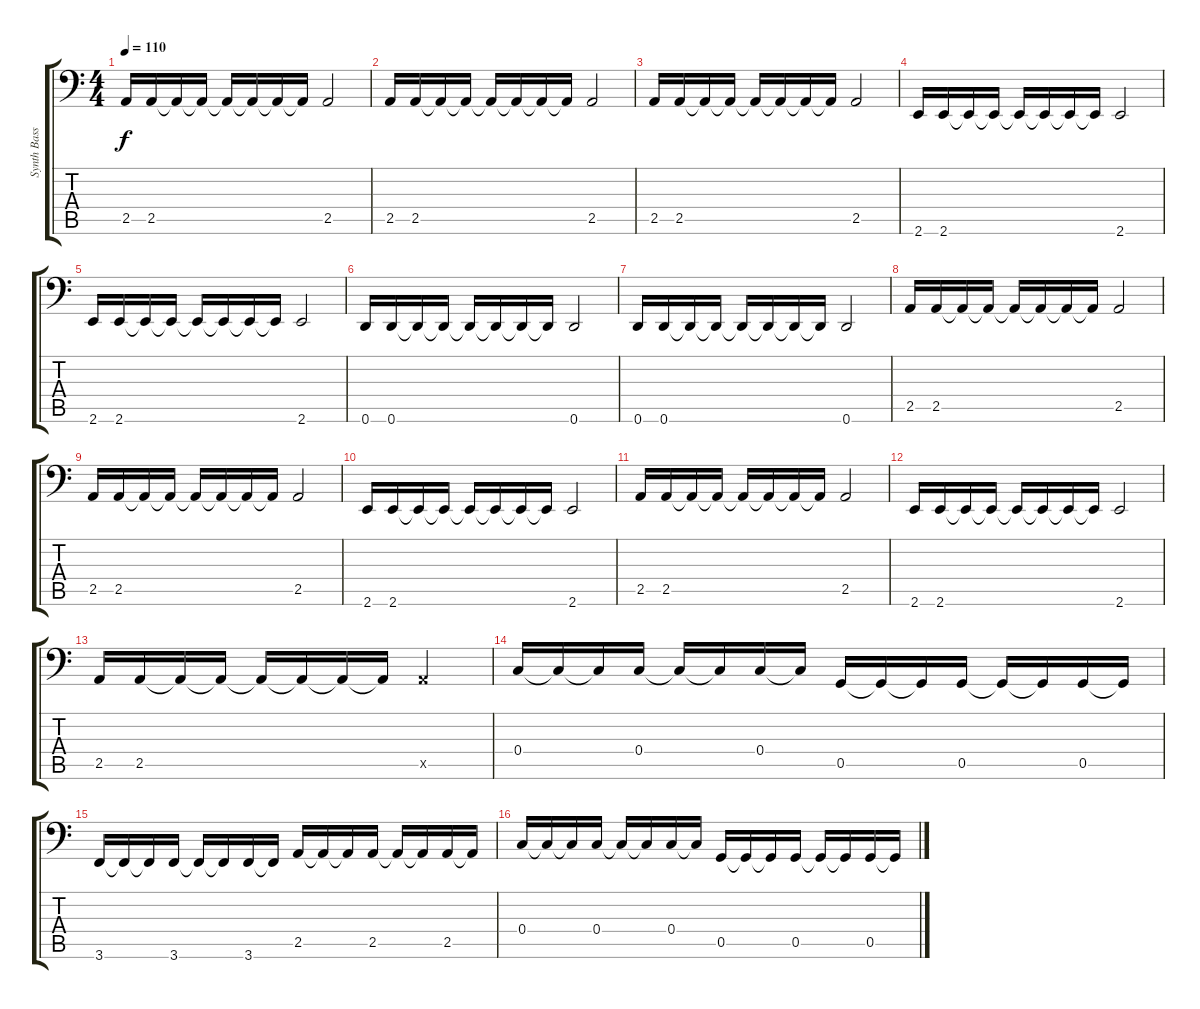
\track ("Synth Bass" "Synth Bass") {instrument synthbass2}
\staff {score tabs}
\tuning (D3 A2 F2 C2 G1 D1) {hide}
\ts (4 4)
\tempo 110
\clef f4
\ks c
2.5.16{dy f} 2.5.16 2.5{t}.16 2.5{t}.16 2.5{t}.16 2.5{t}.16 2.5{t}.16 2.5{t}.16 2.5.2 |
2.5.16 2.5.16 2.5{t}.16 2.5{t}.16 2.5{t}.16 2.5{t}.16 2.5{t}.16 2.5{t}.16 2.5.2 |
2.5.16 2.5.16 2.5{t}.16 2.5{t}.16 2.5{t}.16 2.5{t}.16 2.5{t}.16 2.5{t}.16 2.5.2 |
2.6.16 2.6.16 2.6{t}.16 2.6{t}.16 2.6{t}.16 2.6{t}.16 2.6{t}.16 2.6{t}.16 2.6.2 |
2.6.16 2.6.16 2.6{t}.16 2.6{t}.16 2.6{t}.16 2.6{t}.16 2.6{t}.16 2.6{t}.16 2.6.2 |
0.6.16 0.6.16 0.6{t}.16 0.6{t}.16 0.6{t}.16 0.6{t}.16 0.6{t}.16 0.6{t}.16 0.6.2 |
0.6.16 0.6.16 0.6{t}.16 0.6{t}.16 0.6{t}.16 0.6{t}.16 0.6{t}.16 0.6{t}.16 0.6.2 |
2.5.16 2.5.16 2.5{t}.16 2.5{t}.16 2.5{t}.16 2.5{t}.16 2.5{t}.16 2.5{t}.16 2.5.2 |
2.5.16 2.5.16 2.5{t}.16 2.5{t}.16 2.5{t}.16 2.5{t}.16 2.5{t}.16 2.5{t}.16 2.5.2 |
2.6.16 2.6.16 2.6{t}.16 2.6{t}.16 2.6{t}.16 2.6{t}.16 2.6{t}.16 2.6{t}.16 2.6.2 |
2.5.16 2.5.16 2.5{t}.16 2.5{t}.16 2.5{t}.16 2.5{t}.16 2.5{t}.16 2.5{t}.16 2.5.2 |
2.6.16 2.6.16 2.6{t}.16 2.6{t}.16 2.6{t}.16 2.6{t}.16 2.6{t}.16 2.6{t}.16 2.6.2 |
2.5.16 2.5.16 2.5{t}.16 2.5{t}.16 2.5{t}.16 2.5{t}.16 2.5{t}.16 2.5{t}.16 2.5{x}.2 |
0.4.16 0.4{t}.16 0.4{t}.16 0.4.16 0.4{t}.16 0.4{t}.16 0.4.16 0.4{t}.16 0.5.16 0.5{t}.16 0.5{t}.16 0.5.16 0.5{t}.16 0.5{t}.16 0.5.16 0.5{t}.16 |
3.6.16 3.6{t}.16 3.6{t}.16 3.6.16 3.6{t}.16 3.6{t}.16 3.6.16 3.6{t}.16 2.5.16 2.5{t}.16 2.5{t}.16 2.5.16 2.5{t}.16 2.5{t}.16 2.5.16 2.5{t}.16 |
0.4.16 0.4{t}.16 0.4{t}.16 0.4.16 0.4{t}.16 0.4{t}.16 0.4.16 0.4{t}.16 0.5.16 0.5{t}.16 0.5{t}.16 0.5.16 0.5{t}.16 0.5{t}.16 0.5.16 0.5{t}.16
